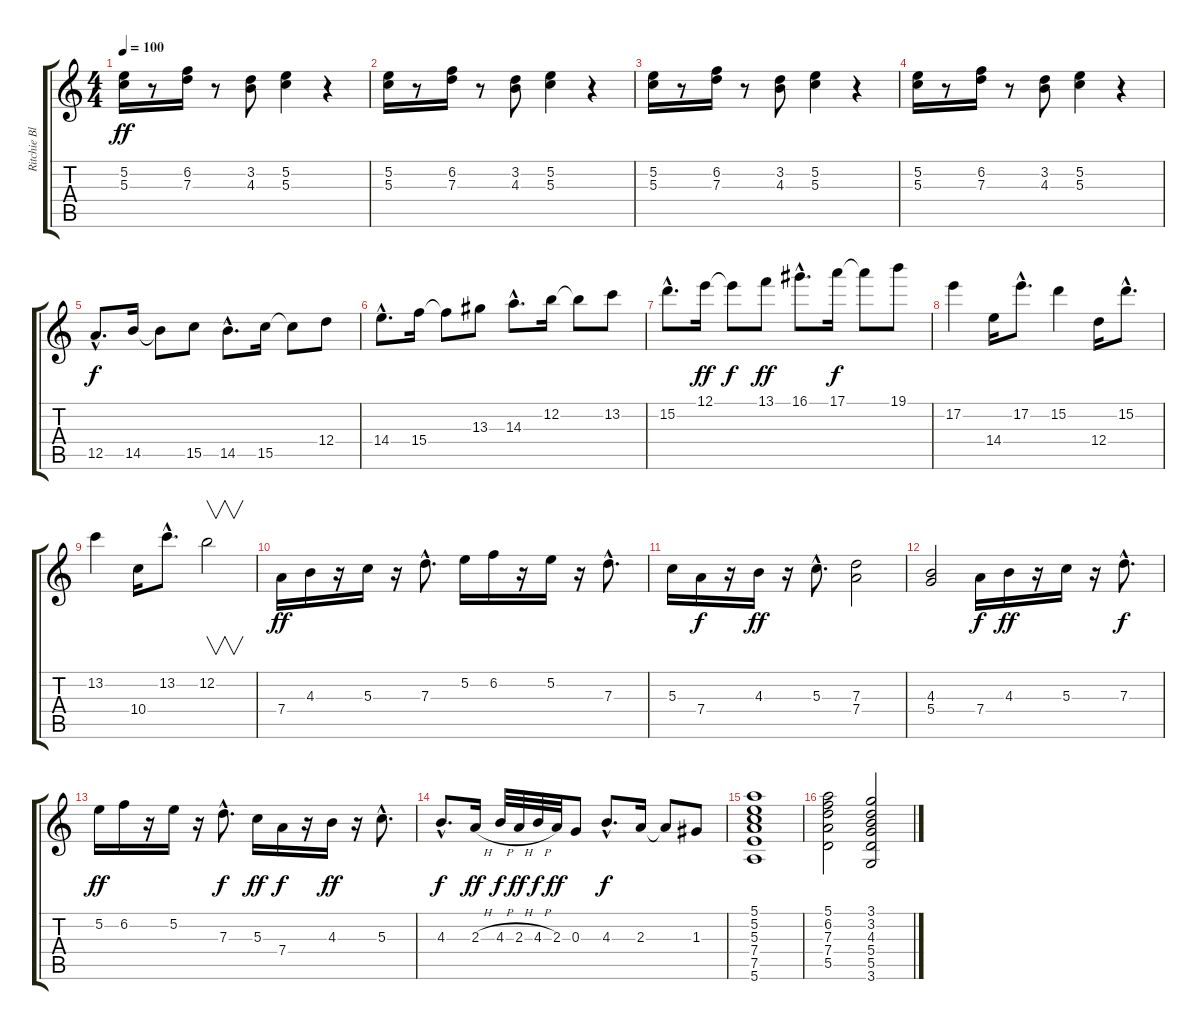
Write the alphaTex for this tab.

\track ("Ritchie Blackmore" "Ritchie Bl") {instrument distortionguitar}
\staff {score tabs}
\tuning (E4 B3 G3 D3 A2 E2) {hide}
\ts (4 4)
\tempo 100
\clef g2
\ks c
(5.2 5.3).16{dy ff instrument distortionguitar} r.8 (6.2 7.3).16 r.8 (3.2 4.3).8 (5.2 5.3).4 r.4 |
(5.2 5.3).16 r.8 (6.2 7.3).16 r.8 (3.2 4.3).8 (5.2 5.3).4 r.4 |
(5.2 5.3).16 r.8 (6.2 7.3).16 r.8 (3.2 4.3).8 (5.2 5.3).4 r.4 |
(5.2 5.3).16 r.8 (6.2 7.3).16 r.8 (3.2 4.3).8 (5.2 5.3).4 r.4 |
12.5{hac}.8{d dy f} 14.5.16 14.5{t}.8 15.5.8 14.5{hac}.8{d} 15.5.16 15.5{t}.8 12.4.8 |
14.4{hac}.8{d} 15.4.16 15.4{t}.8 13.3.8 14.3{hac}.8{d} 12.2.16 12.2{t}.8 13.2.8 |
15.2{hac}.8{d} 12.1.16{dy ff} 12.1{t}.8{dy f} 13.1.8{dy ff} 16.1{hac}.8{d} 17.1.16{dy f} 17.1{t}.8 19.1.8 |
17.2.4 14.4.16 17.2{hac}.8{d} 15.2.4 12.4.16 15.2{hac}.8{d} |
13.2.4 10.4.16 13.2{hac}.8{d} 12.2.2{v} |
7.4.16{dy ff instrument distortionguitar} 4.3.16 r.16 5.3.16 r.16 7.3{hac}.8{d} 5.2.16 6.2.16 r.16 5.2.16 r.16 7.3{hac}.8{d} |
5.3.16 7.4.16{dy f} r.16 4.3.16{dy ff} r.16 5.3{hac}.8{d} (7.3 7.4).2 |
(4.3 5.4).2 7.4.16{dy f} 4.3.16{dy ff} r.16 5.3.16 r.16 7.3{hac}.8{d dy f} |
5.2.16{dy ff} 6.2.16 r.16 5.2.16 r.16 7.3{hac}.8{d dy f} 5.3.16{dy ff} 7.4.16{dy f} r.16 4.3.16{dy ff} r.16 5.3{hac}.8{d} |
4.3{hac}.8{d dy f} 2.3{h}.16{dy ff} 4.3{h}.32{dy f} 2.3{h}.32{dy ff} 4.3{h}.32{dy f} 2.3.32{dy ff} 0.3.8 4.3{hac}.8{d dy f} 2.3.16 2.3{t}.8 1.3.8 |
(5.1 5.2 5.3 7.4 7.5 5.6).1{instrument distortionguitar} |
(5.1 6.2 7.3 7.4 5.5).2 (3.1 3.2 4.3 5.4 5.5 3.6).2
